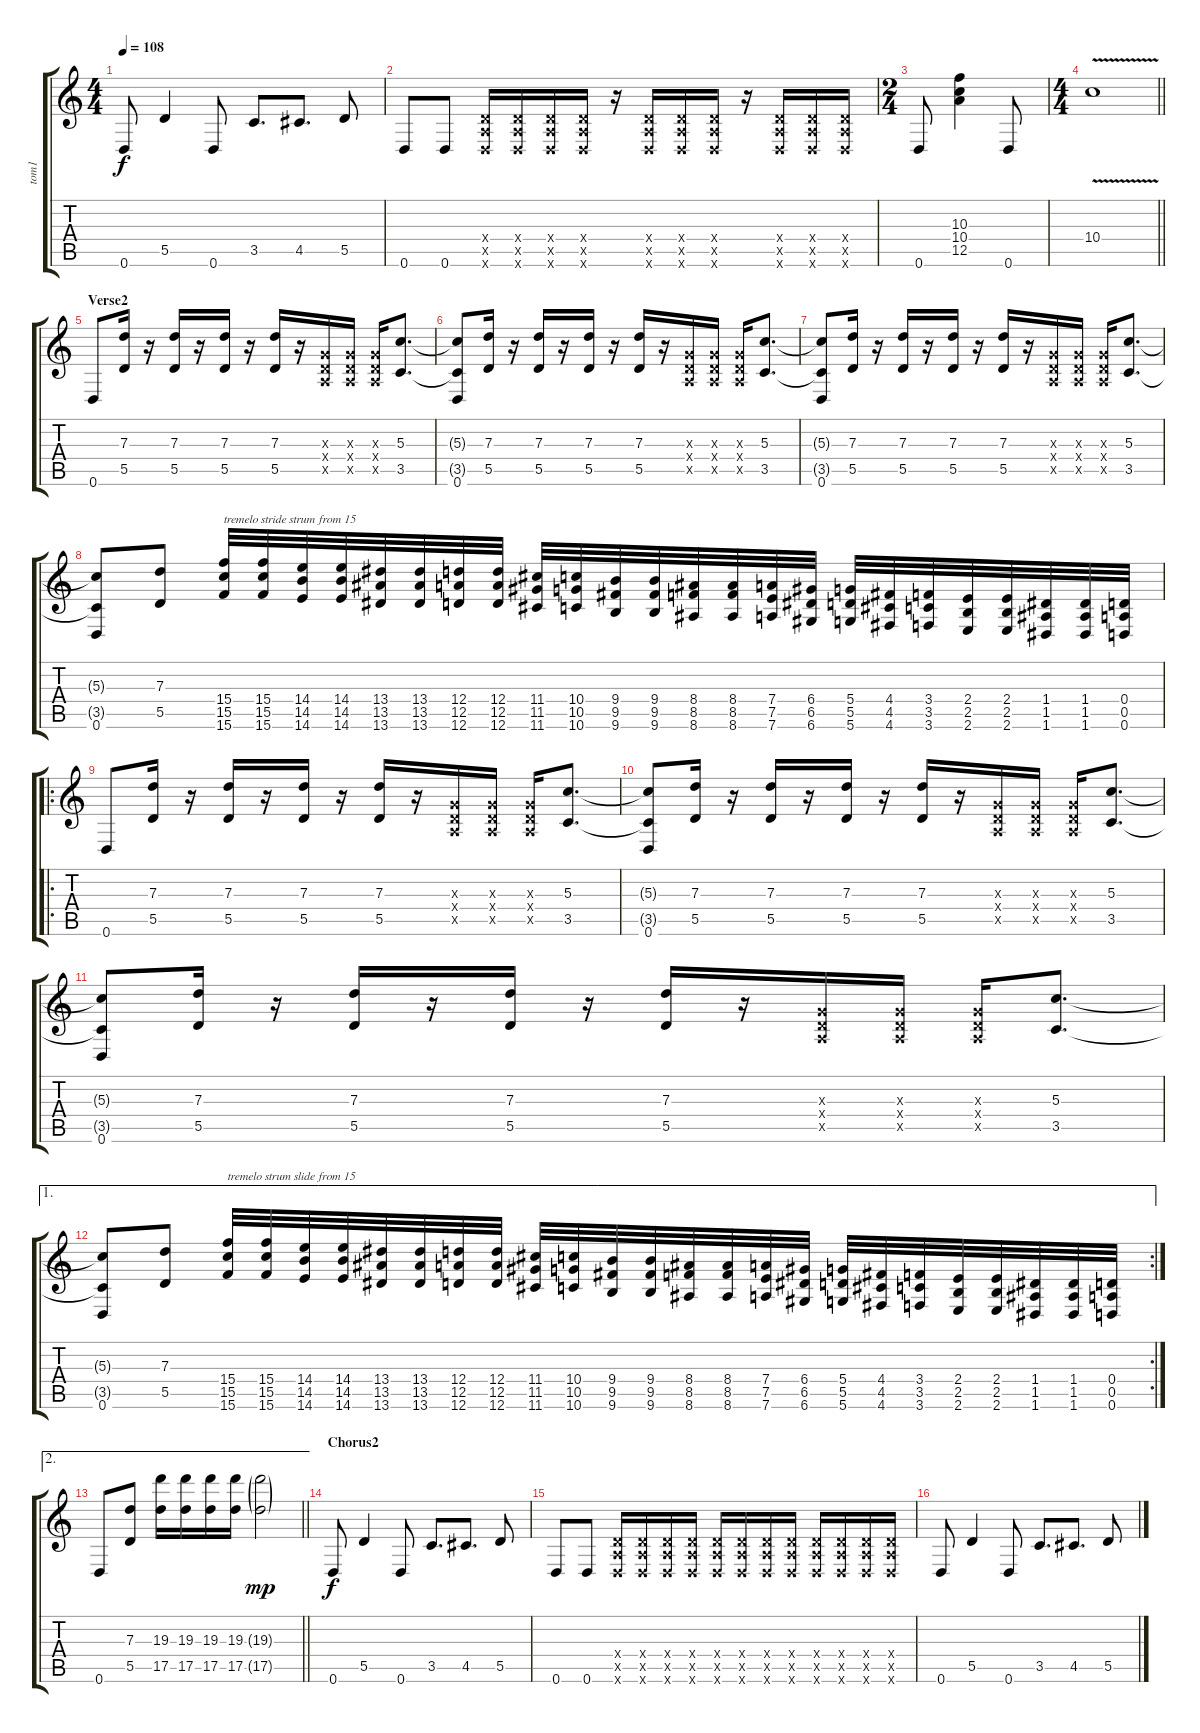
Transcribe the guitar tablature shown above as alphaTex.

\track ("tom1" "tom1") {instrument distortionguitar}
\staff {score tabs}
\tuning (E4 B3 G3 D3 A2 D2) {hide}
\ts (4 4)
\tempo 108
\clef g2
\ks c
0.6.8{dy f} 5.5.4 0.6.8 3.5.8{d} 4.5.8{d} 5.5.8 |
0.6.8 0.6.8 (0.4{x} 0.5{x} 0.6{x}).16 (0.4{x} 0.5{x} 0.6{x}).16 (0.4{x} 0.5{x} 0.6{x}).16 (0.4{x} 0.5{x} 0.6{x}).16 r.16 (0.4{x} 0.5{x} 0.6{x}).16 (0.4{x} 0.5{x} 0.6{x}).16 (0.4{x} 0.5{x} 0.6{x}).16 r.16 (0.4{x} 0.5{x} 0.6{x}).16 (0.4{x} 0.5{x} 0.6{x}).16 (0.4{x} 0.5{x} 0.6{x}).16 |
\ts (2 4)
0.6.8 (10.3 10.4 12.5).4 0.6.8 |
\ts (4 4)
\barLineRight lightlight
10.4{v}.1 |
\section ("" "Verse2")
0.6.8 (7.3 5.5).16 r.16 (7.3 5.5).16 r.16 (7.3 5.5).16 r.16 (7.3 5.5).16 r.16 (0.3{x} 0.4{x} 0.5{x}).16 (0.3{x} 0.4{x} 0.5{x}).16 (0.3{x} 0.4{x} 0.5{x}).16 (5.3 3.5).8{d} |
(5.3{t} 3.5{t} 0.6).8 (7.3 5.5).16 r.16 (7.3 5.5).16 r.16 (7.3 5.5).16 r.16 (7.3 5.5).16 r.16 (0.3{x} 0.4{x} 0.5{x}).16 (0.3{x} 0.4{x} 0.5{x}).16 (0.3{x} 0.4{x} 0.5{x}).16 (5.3 3.5).8{d} |
(5.3{t} 3.5{t} 0.6).8 (7.3 5.5).16 r.16 (7.3 5.5).16 r.16 (7.3 5.5).16 r.16 (7.3 5.5).16 r.16 (0.3{x} 0.4{x} 0.5{x}).16 (0.3{x} 0.4{x} 0.5{x}).16 (0.3{x} 0.4{x} 0.5{x}).16 (5.3 3.5).8{d} |
(5.3{t} 3.5{t} 0.6).8 (7.3 5.5).8 (15.4 15.5 15.6).32{txt "tremelo stride strum from 15"} (15.4 15.5 15.6).32 (14.4 14.5 14.6).32 (14.4 14.5 14.6).32 (13.4 13.5 13.6).32 (13.4 13.5 13.6).32 (12.4 12.5 12.6).32 (12.4 12.5 12.6).32 (11.4 11.5 11.6).32 (10.4 10.5 10.6).32 (9.4 9.5 9.6).32 (9.4 9.5 9.6).32 (8.4 8.5 8.6).32 (8.4 8.5 8.6).32 (7.4 7.5 7.6).32 (6.4 6.5 6.6).32 (5.4 5.5 5.6).32 (4.4 4.5 4.6).32 (3.4 3.5 3.6).32 (2.4 2.5 2.6).32 (2.4 2.5 2.6).32 (1.4 1.5 1.6).32 (1.4 1.5 1.6).32 (0.4 0.5 0.6).32 |
\ro
0.6.8 (7.3 5.5).16 r.16 (7.3 5.5).16 r.16 (7.3 5.5).16 r.16 (7.3 5.5).16 r.16 (0.3{x} 0.4{x} 0.5{x}).16 (0.3{x} 0.4{x} 0.5{x}).16 (0.3{x} 0.4{x} 0.5{x}).16 (5.3 3.5).8{d} |
(5.3{t} 3.5{t} 0.6).8 (7.3 5.5).16 r.16 (7.3 5.5).16 r.16 (7.3 5.5).16 r.16 (7.3 5.5).16 r.16 (0.3{x} 0.4{x} 0.5{x}).16 (0.3{x} 0.4{x} 0.5{x}).16 (0.3{x} 0.4{x} 0.5{x}).16 (5.3 3.5).8{d} |
(5.3{t} 3.5{t} 0.6).8 (7.3 5.5).16 r.16 (7.3 5.5).16 r.16 (7.3 5.5).16 r.16 (7.3 5.5).16 r.16 (0.3{x} 0.4{x} 0.5{x}).16 (0.3{x} 0.4{x} 0.5{x}).16 (0.3{x} 0.4{x} 0.5{x}).16 (5.3 3.5).8{d} |
\ae 1
\rc 2
(5.3{t} 3.5{t} 0.6).8 (7.3 5.5).8 (15.4 15.5 15.6).32{txt "tremelo strum slide from 15"} (15.4 15.5 15.6).32 (14.4 14.5 14.6).32 (14.4 14.5 14.6).32 (13.4 13.5 13.6).32 (13.4 13.5 13.6).32 (12.4 12.5 12.6).32 (12.4 12.5 12.6).32 (11.4 11.5 11.6).32 (10.4 10.5 10.6).32 (9.4 9.5 9.6).32 (9.4 9.5 9.6).32 (8.4 8.5 8.6).32 (8.4 8.5 8.6).32 (7.4 7.5 7.6).32 (6.4 6.5 6.6).32 (5.4 5.5 5.6).32 (4.4 4.5 4.6).32 (3.4 3.5 3.6).32 (2.4 2.5 2.6).32 (2.4 2.5 2.6).32 (1.4 1.5 1.6).32 (1.4 1.5 1.6).32 (0.4 0.5 0.6).32 |
\ae 2
\barLineRight lightlight
0.6.8 (7.3 5.5).8 (19.3 17.5).16 (19.3 17.5).16 (19.3 17.5).16 (19.3 17.5).16 (19.3{g} 17.5{g}).2{dy mp} |
\section ("" "Chorus2")
0.6.8{dy f} 5.5.4 0.6.8 3.5.8{d} 4.5.8{d} 5.5.8 |
0.6.8 0.6.8 (0.4{x} 0.5{x} 0.6{x}).16 (0.4{x} 0.5{x} 0.6{x}).16 (0.4{x} 0.5{x} 0.6{x}).16 (0.4{x} 0.5{x} 0.6{x}).16 (0.4{x} 0.5{x} 0.6{x}).16 (0.4{x} 0.5{x} 0.6{x}).16 (0.4{x} 0.5{x} 0.6{x}).16 (0.4{x} 0.5{x} 0.6{x}).16 (0.4{x} 0.5{x} 0.6{x}).16 (0.4{x} 0.5{x} 0.6{x}).16 (0.4{x} 0.5{x} 0.6{x}).16 (0.4{x} 0.5{x} 0.6{x}).16 |
0.6.8 5.5.4 0.6.8 3.5.8{d} 4.5.8{d} 5.5.8
